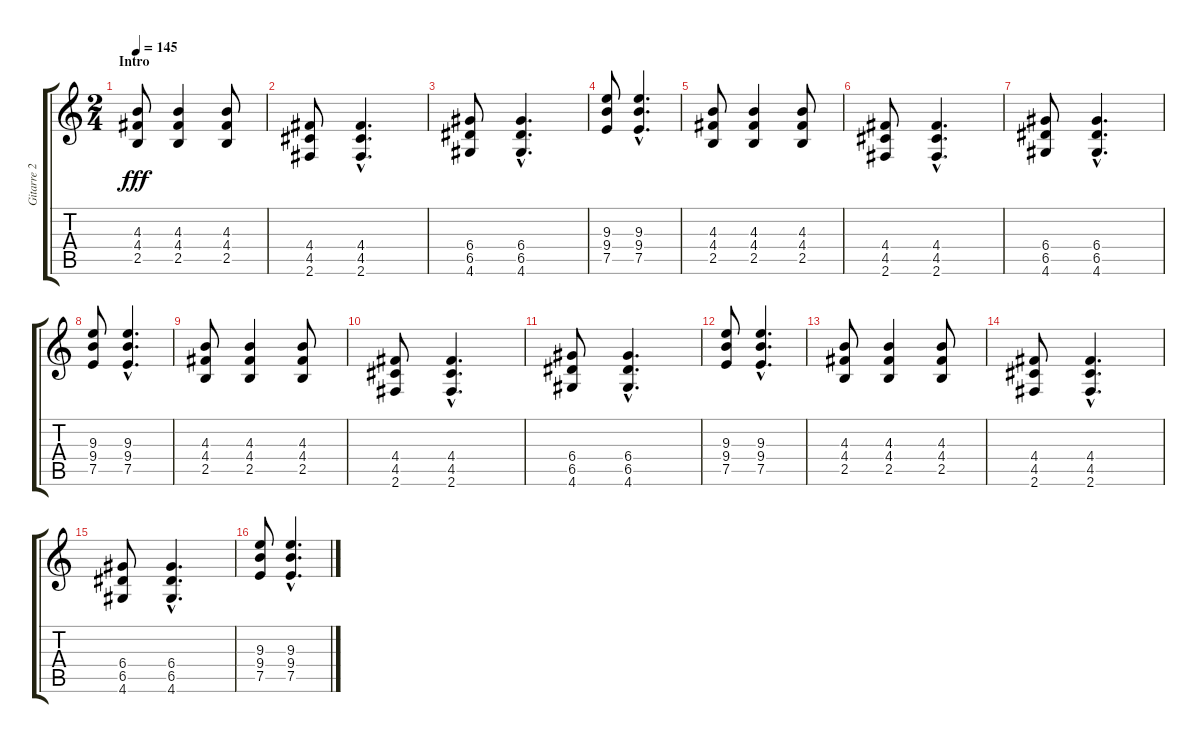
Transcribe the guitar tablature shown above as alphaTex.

\track ("Gitarre 2 - Farin Urlaub" "Gitarre 2 ") {instrument distortionguitar}
\staff {score tabs}
\tuning (E4 B3 G3 D3 A2 E2) {hide}
\ts (2 4)
\section ("" "Intro")
\tempo 145
\clef g2
\ks c
(4.3 4.4 2.5).8{dy fff instrument distortionguitar} (4.3 4.4 2.5).4 (4.3 4.4 2.5).8 |
(4.4 4.5 2.6).8 (4.4{hac} 4.5{hac} 2.6{hac}).4{d} |
(6.4 6.5 4.6).8 (6.4{hac} 6.5{hac} 4.6{hac}).4{d} |
(9.3 9.4 7.5).8 (9.3{hac} 9.4{hac} 7.5{hac}).4{d} |
(4.3 4.4 2.5).8 (4.3 4.4 2.5).4 (4.3 4.4 2.5).8 |
(4.4 4.5 2.6).8 (4.4{hac} 4.5{hac} 2.6{hac}).4{d} |
(6.4 6.5 4.6).8 (6.4{hac} 6.5{hac} 4.6{hac}).4{d} |
(9.3 9.4 7.5).8 (9.3{hac} 9.4{hac} 7.5{hac}).4{d} |
(4.3 4.4 2.5).8 (4.3 4.4 2.5).4 (4.3 4.4 2.5).8 |
(4.4 4.5 2.6).8 (4.4{hac} 4.5{hac} 2.6{hac}).4{d} |
(6.4 6.5 4.6).8 (6.4{hac} 6.5{hac} 4.6{hac}).4{d} |
(9.3 9.4 7.5).8 (9.3{hac} 9.4{hac} 7.5{hac}).4{d} |
(4.3 4.4 2.5).8 (4.3 4.4 2.5).4 (4.3 4.4 2.5).8 |
(4.4 4.5 2.6).8 (4.4{hac} 4.5{hac} 2.6{hac}).4{d} |
(6.4 6.5 4.6).8 (6.4{hac} 6.5{hac} 4.6{hac}).4{d} |
(9.3 9.4 7.5).8 (9.3{hac} 9.4{hac} 7.5{hac}).4{d}
